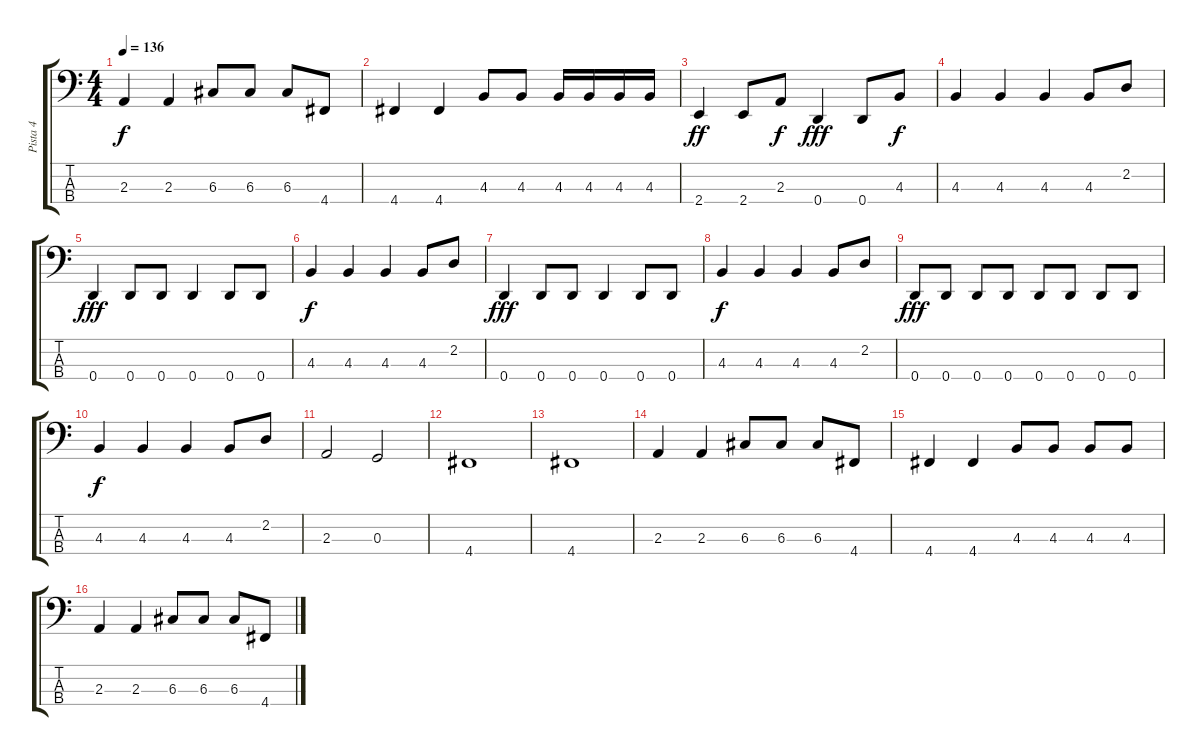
\track ("Pista 4" "Pista 4") {instrument electricbassfinger}
\staff {score tabs}
\tuning (F2 C2 G1 D1) {hide}
\ts (4 4)
\tempo 136
\clef f4
\ks c
2.3.4{dy f} 2.3.4 6.3.8 6.3.8 6.3.8 4.4.8 |
4.4.4 4.4.4 4.3.8 4.3.8 4.3.16 4.3.16 4.3.16 4.3.16 |
2.4.4{dy ff} 2.4.8 2.3.8{dy f} 0.4.4{dy fff} 0.4.8 4.3.8{dy f} |
4.3.4 4.3.4 4.3.4 4.3.8 2.2.8 |
0.4.4{dy fff} 0.4.8 0.4.8 0.4.4 0.4.8 0.4.8 |
4.3.4{dy f} 4.3.4 4.3.4 4.3.8 2.2.8 |
0.4.4{dy fff} 0.4.8 0.4.8 0.4.4 0.4.8 0.4.8 |
4.3.4{dy f} 4.3.4 4.3.4 4.3.8 2.2.8 |
0.4.8{dy fff} 0.4.8 0.4.8 0.4.8 0.4.8 0.4.8 0.4.8 0.4.8 |
4.3.4{dy f} 4.3.4 4.3.4 4.3.8 2.2.8 |
2.3.2 0.3.2 |
4.4.1 |
4.4.1 |
2.3.4 2.3.4 6.3.8 6.3.8 6.3.8 4.4.8 |
4.4.4 4.4.4 4.3.8 4.3.8 4.3.8 4.3.8 |
2.3.4 2.3.4 6.3.8 6.3.8 6.3.8 4.4.8
